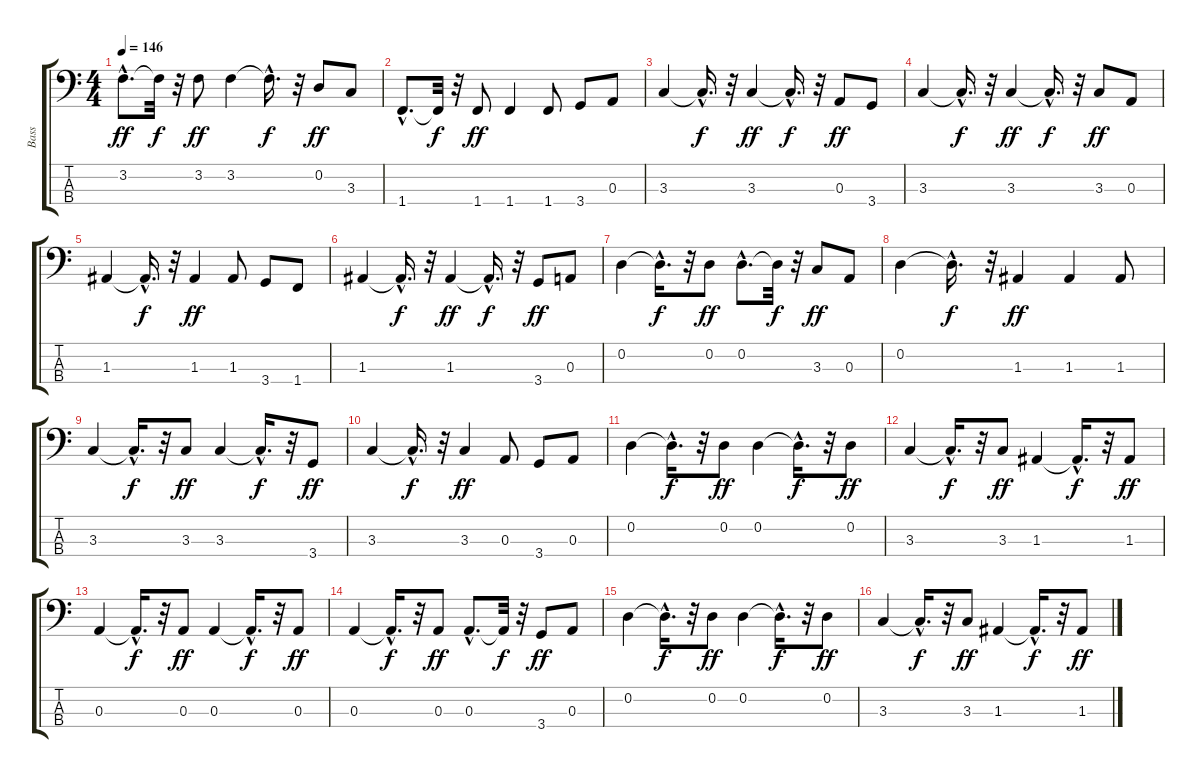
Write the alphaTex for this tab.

\track ("Bass" "Bass") {instrument electricbassfinger}
\staff {score tabs}
\tuning (G2 D2 A1 E1) {hide}
\ts (4 4)
\tempo 146
\clef f4
\ks c
3.2{hac}.8{d dy ff} 3.2{t}.32{dy f} r.32 3.2.8{dy ff} 3.2.4 3.2{hac t}.16{d dy f} r.32 0.2.8{dy ff} 3.3.8 |
1.4{hac}.8{d} 1.4{t}.32{dy f} r.32 1.4.8{dy ff} 1.4.4 1.4.8 3.4.8 0.3.8 |
3.3.4 3.3{hac t}.16{d dy f} r.32 3.3.4{dy ff} 3.3{hac t}.16{d dy f} r.32 0.3.8{dy ff} 3.4.8 |
3.3.4 3.3{hac t}.16{d dy f} r.32 3.3.4{dy ff} 3.3{hac t}.16{d dy f} r.32 3.3.8{dy ff} 0.3.8 |
1.3.4 1.3{hac t}.16{d dy f} r.32 1.3.4{dy ff} 1.3.8 3.4.8 1.4.8 |
1.3.4 1.3{hac t}.16{d dy f} r.32 1.3.4{dy ff} 1.3{hac t}.16{d dy f} r.32 3.4.8{dy ff} 0.3.8 |
0.2.4 0.2{hac t}.16{d dy f} r.32 0.2.8{dy ff} 0.2{hac}.8{d} 0.2{t}.32{dy f} r.32 3.3.8{dy ff} 0.3.8 |
0.2.4 0.2{hac t}.16{d dy f} r.32 1.3.4{dy ff} 1.3.4 1.3.8 |
3.3.4 3.3{hac t}.16{d dy f} r.32 3.3.8{dy ff} 3.3.4 3.3{hac t}.16{d dy f} r.32 3.4.8{dy ff} |
3.3.4 3.3{hac t}.16{d dy f} r.32 3.3.4{dy ff} 0.3.8 3.4.8 0.3.8 |
0.2.4 0.2{hac t}.16{d dy f} r.32 0.2.8{dy ff} 0.2.4 0.2{hac t}.16{d dy f} r.32 0.2.8{dy ff} |
3.3.4 3.3{hac t}.16{d dy f} r.32 3.3.8{dy ff} 1.3.4 1.3{hac t}.16{d dy f} r.32 1.3.8{dy ff} |
0.3.4 0.3{hac t}.16{d dy f} r.32 0.3.8{dy ff} 0.3.4 0.3{hac t}.16{d dy f} r.32 0.3.8{dy ff} |
0.3.4 0.3{hac t}.16{d dy f} r.32 0.3.8{dy ff} 0.3{hac}.8{d} 0.3{t}.32{dy f} r.32 3.4.8{dy ff} 0.3.8 |
0.2.4 0.2{hac t}.16{d dy f} r.32 0.2.8{dy ff} 0.2.4 0.2{hac t}.16{d dy f} r.32 0.2.8{dy ff} |
3.3.4 3.3{hac t}.16{d dy f} r.32 3.3.8{dy ff} 1.3.4 1.3{hac t}.16{d dy f} r.32 1.3.8{dy ff}
